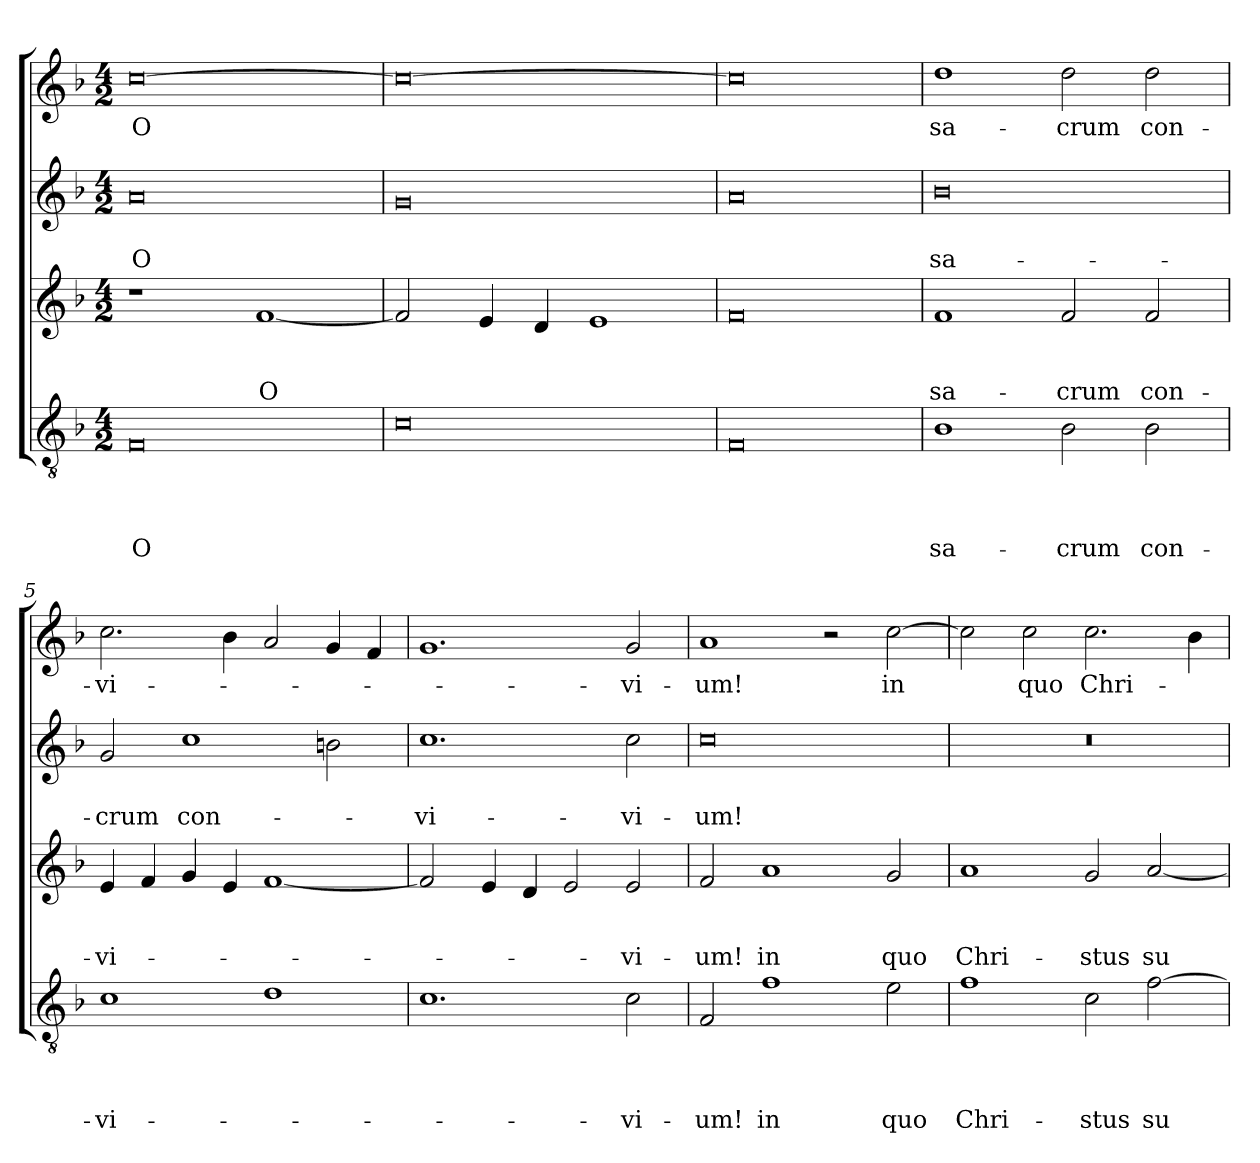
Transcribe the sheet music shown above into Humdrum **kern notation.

**kern	**text	**text	**text	**text	**kern	**text	**text	**text	**kern	**text	**text	**kern	**text
*part4	*part4	*part4	*part4	*part4	*part3	*part3	*part3	*part3	*part2	*part2	*part2	*part1	*part1
*staff4	*staff4	*staff4	*staff4	*staff4	*staff3	*staff3	*staff3	*staff3	*staff2	*staff2	*staff2	*staff1	*staff1
*clefGv2	*	*	*	*	*clefG2	*	*	*	*clefG2	*	*	*clefG2	*
*k[b-]	*	*	*	*	*k[b-]	*	*	*	*k[b-]	*	*	*k[b-]	*
*F:	*	*	*	*	*F:	*	*	*	*F:	*	*	*F:	*
*M4/2	*	*	*	*	*M4/2	*	*	*	*M4/2	*	*	*M4/2	*
=1	=1	=1	=1	=1	=1	=1	=1	=1	=1	=1	=1	=1	=1
!	!	!	!	!LO:LY:b	!	!	!	!	!	!	!LO:LY:b	!	!LO:LY:b
0F	.	.	.	O	1r	.	.	.	0a	.	O	[0cc	O
!	!	!	!	!	!	!	!	!LO:LY:b	!	!	!	!	!
.	.	.	.	.	[1f	.	.	O	.	.	.	.	.
=2	=2	=2	=2	=2	=2	=2	=2	=2	=2	=2	=2	=2	=2
0c	.	.	.	.	2f/]	.	.	.	0g	.	.	0cc_	.
.	.	.	.	.	4e/	.	.	.	.	.	.	.	.
.	.	.	.	.	4d/	.	.	.	.	.	.	.	.
.	.	.	.	.	1e	.	.	.	.	.	.	.	.
=3	=3	=3	=3	=3	=3	=3	=3	=3	=3	=3	=3	=3	=3
0F	.	.	.	.	0f	.	.	.	0a	.	.	0cc]	.
=4	=4	=4	=4	=4	=4	=4	=4	=4	=4	=4	=4	=4	=4
!	!	!	!	!LO:LY:b	!	!	!	!LO:LY:b	!	!	!LO:LY:b	!	!LO:LY:b
1B-	.	.	.	sa-	1f	.	.	sa-	0b-	.	sa-	1dd	sa-
!	!	!	!	!LO:LY:b	!	!	!	!LO:LY:b	!	!	!	!	!LO:LY:b
2B-\	.	.	.	-crum	2f/	.	.	-crum	.	.	.	2dd\	-crum
!	!	!	!	!LO:LY:b	!	!	!	!LO:LY:b	!	!	!	!	!LO:LY:b
2B-\	.	.	.	con-	2f/	.	.	con-	.	.	.	2dd\	con-
=5	=5	=5	=5	=5	=5	=5	=5	=5	=5	=5	=5	=5	=5
!	!	!	!	!LO:LY:b	!	!	!	!LO:LY:b	!	!	!LO:LY:b	!	!LO:LY:b
1c	.	.	.	-vi-	4e/	.	.	-vi-	2g/	.	-crum	2.cc\	-vi-
.	.	.	.	.	4f/	.	.	.	.	.	.	.	.
!	!	!	!	!	!	!	!	!	!	!	!LO:LY:b	!	!
.	.	.	.	.	4g/	.	.	.	1cc	.	con-	.	.
.	.	.	.	.	4e/	.	.	.	.	.	.	4b-\	.
1d	.	.	.	.	[1f	.	.	.	.	.	.	2a/	.
.	.	.	.	.	.	.	.	.	2bn\	.	.	4g/	.
.	.	.	.	.	.	.	.	.	.	.	.	4f/	.
=6	=6	=6	=6	=6	=6	=6	=6	=6	=6	=6	=6	=6	=6
!	!	!	!	!	!	!	!	!	!	!	!LO:LY:b	!	!
1.c	.	.	.	.	2f/]	.	.	.	1.cc	.	-vi-	1.g	.
.	.	.	.	.	4e/	.	.	.	.	.	.	.	.
.	.	.	.	.	4d/	.	.	.	.	.	.	.	.
.	.	.	.	.	2e/	.	.	.	.	.	.	.	.
!	!	!	!	!LO:LY:b	!	!	!	!LO:LY:b	!	!	!LO:LY:b	!	!LO:LY:b
2c\	.	.	.	-vi-	2e/	.	.	-vi-	2cc\	.	-vi-	2g/	-vi-
!!LO:LB:g=z
=7	=7	=7	=7	=7	=7	=7	=7	=7	=7	=7	=7	=7	=7
!	!	!	!	!LO:LY:b	!	!	!	!LO:LY:b	!	!	!LO:LY:b	!	!LO:LY:b
2F/	.	.	.	-um!	2f/	.	.	-um!	0cc	.	-um!	1a	-um!
!	!	!	!	!LO:LY:b	!	!	!	!LO:LY:b	!	!	!	!	!
1f	.	.	.	in	1a	.	.	in	.	.	.	.	.
.	.	.	.	.	.	.	.	.	.	.	.	2r	.
!	!	!	!	!LO:LY:b	!	!	!	!LO:LY:b	!	!	!	!	!LO:LY:b
2e\	.	.	.	quo	2g/	.	.	quo	.	.	.	[2cc\	in
=8	=8	=8	=8	=8	=8	=8	=8	=8	=8	=8	=8	=8	=8
!	!	!	!	!LO:LY:b	!	!	!	!LO:LY:b	!	!	!	!	!
1f	.	.	.	Chri-	1a	.	.	Chri-	0r	.	.	2cc\]	.
!	!	!	!	!	!	!	!	!	!	!	!	!	!LO:LY:b
.	.	.	.	.	.	.	.	.	.	.	.	2cc\	quo
!	!	!	!	!LO:LY:b	!	!	!	!LO:LY:b	!	!	!	!	!LO:LY:b
2c\	.	.	.	-stus	2g/	.	.	-stus	.	.	.	2.cc\	Chri-
!	!	!	!	!LO:LY:b	!	!	!	!LO:LY:b	!	!	!	!	!
[2f\	.	.	.	su-	[2a/	.	.	su-	.	.	.	.	.
.	.	.	.	.	.	.	.	.	.	.	.	4b-\	.
=	=	=	=	=	=	=	=	=	=	=	=	=	=
*-	*-	*-	*-	*-	*-	*-	*-	*-	*-	*-	*-	*-	*-
